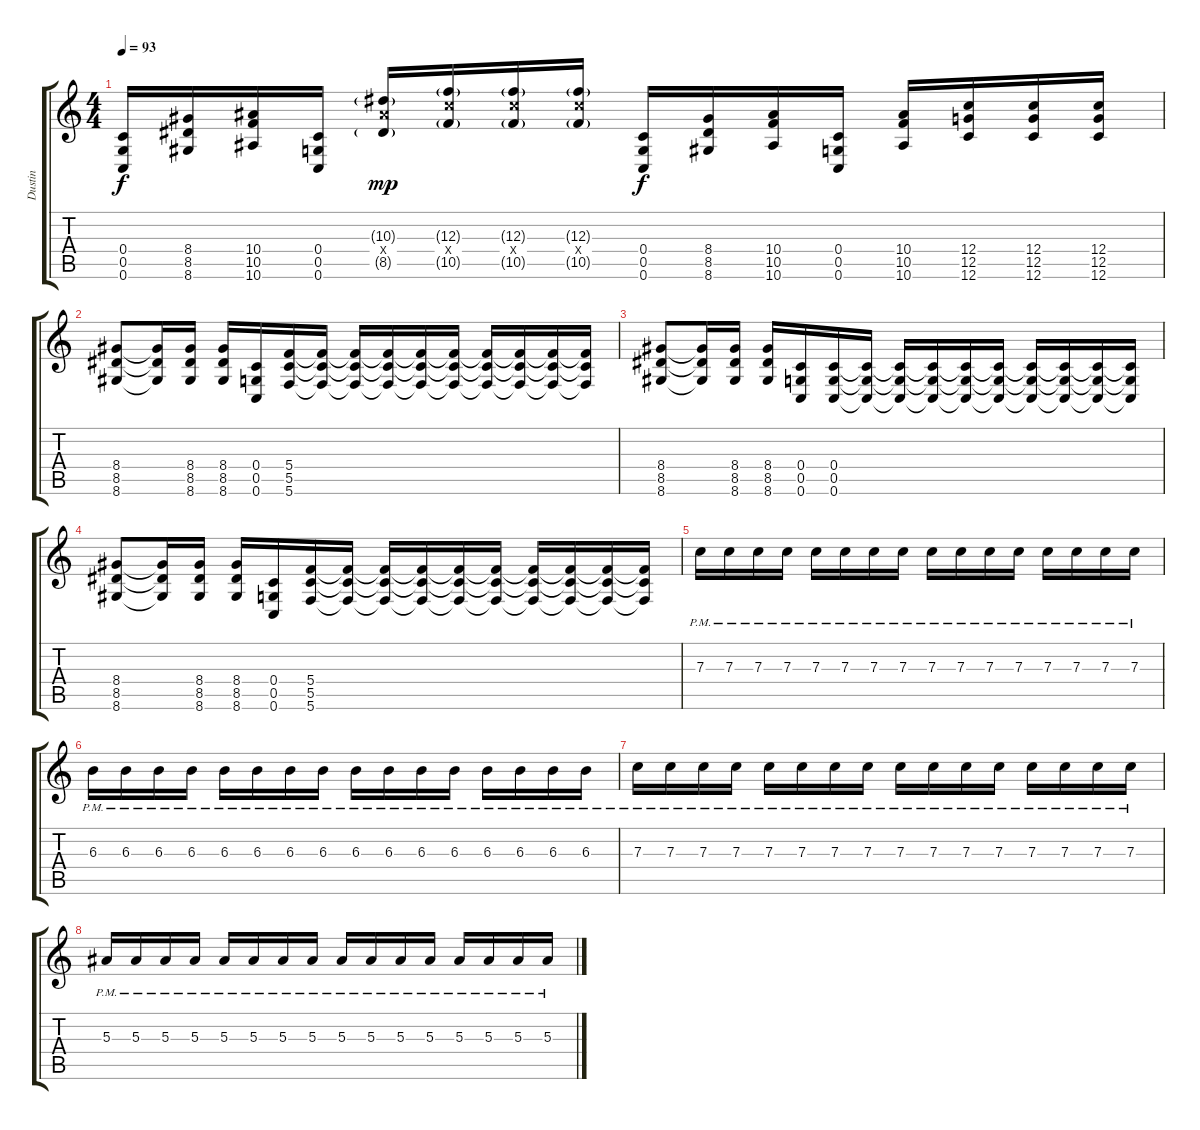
\track ("Dustin" "Dustin") {instrument distortionguitar}
\staff {score tabs}
\tuning (D4 A3 F3 C3 G2 C2) {hide}
\ts (4 4)
\tempo 93
\clef g2
\ks c
(0.4 0.5 0.6).16{dy f} (8.4 8.5 8.6).16 (10.4 10.5 10.6).16 (0.4 0.5 0.6).16 (10.3{g} 10.4{x} 8.5{g}).16{dy mp} (12.3{g} 12.4{x} 10.5{g}).16 (12.3{g} 12.4{x} 10.5{g}).16 (12.3{g} 12.4{x} 10.5{g}).16 (0.4 0.5 0.6).16{dy f} (8.4 8.5 8.6).16 (10.4 10.5 10.6).16 (0.4 0.5 0.6).16 (10.4 10.5 10.6).16 (12.4 12.5 12.6).16 (12.4 12.5 12.6).16 (12.4 12.5 12.6).16 |
(8.4 8.5 8.6).8 (8.4{t} 8.5{t} 8.6{t}).16 (8.4 8.5 8.6).16 (8.4 8.5 8.6).16 (0.4 0.5 0.6).16 (5.4 5.5 5.6).16 (5.4{t} 5.5{t} 5.6{t}).16 (5.4{t} 5.5{t} 5.6{t}).16 (5.4{t} 5.5{t} 5.6{t}).16 (5.4{t} 5.5{t} 5.6{t}).16 (5.4{t} 5.5{t} 5.6{t}).16 (5.4{t} 5.5{t} 5.6{t}).16 (5.4{t} 5.5{t} 5.6{t}).16 (5.4{t} 5.5{t} 5.6{t}).16 (5.4{t} 5.5{t} 5.6{t}).16 |
(8.4 8.5 8.6).8 (8.4{t} 8.5{t} 8.6{t}).16 (8.4 8.5 8.6).16 (8.4 8.5 8.6).16 (0.4 0.5 0.6).16 (0.4 0.5 0.6).16 (0.4{t} 0.5{t} 0.6{t}).16 (0.4{t} 0.5{t} 0.6{t}).16 (0.4{t} 0.5{t} 0.6{t}).16 (0.4{t} 0.5{t} 0.6{t}).16 (0.4{t} 0.5{t} 0.6{t}).16 (0.4{t} 0.5{t} 0.6{t}).16 (0.4{t} 0.5{t} 0.6{t}).16 (0.4{t} 0.5{t} 0.6{t}).16 (0.4{t} 0.5{t} 0.6{t}).16 |
(8.4 8.5 8.6).8 (8.4{t} 8.5{t} 8.6{t}).16 (8.4 8.5 8.6).16 (8.4 8.5 8.6).16 (0.4 0.5 0.6).16 (5.4 5.5 5.6).16 (5.4{t} 5.5{t} 5.6{t}).16 (5.4{t} 5.5{t} 5.6{t}).16 (5.4{t} 5.5{t} 5.6{t}).16 (5.4{t} 5.5{t} 5.6{t}).16 (5.4{t} 5.5{t} 5.6{t}).16 (5.4{t} 5.5{t} 5.6{t}).16 (5.4{t} 5.5{t} 5.6{t}).16 (5.4{t} 5.5{t} 5.6{t}).16 (5.4{t} 5.5{t} 5.6{t}).16 |
7.3{pm}.16 7.3{pm}.16 7.3{pm}.16 7.3{pm}.16 7.3{pm}.16 7.3{pm}.16 7.3{pm}.16 7.3{pm}.16 7.3{pm}.16 7.3{pm}.16 7.3{pm}.16 7.3{pm}.16 7.3{pm}.16 7.3{pm}.16 7.3{pm}.16 7.3{pm}.16 |
6.3{pm}.16 6.3{pm}.16 6.3{pm}.16 6.3{pm}.16 6.3{pm}.16 6.3{pm}.16 6.3{pm}.16 6.3{pm}.16 6.3{pm}.16 6.3{pm}.16 6.3{pm}.16 6.3{pm}.16 6.3{pm}.16 6.3{pm}.16 6.3{pm}.16 6.3{pm}.16 |
7.3{pm}.16 7.3{pm}.16 7.3{pm}.16 7.3{pm}.16 7.3{pm}.16 7.3{pm}.16 7.3{pm}.16 7.3{pm}.16 7.3{pm}.16 7.3{pm}.16 7.3{pm}.16 7.3{pm}.16 7.3{pm}.16 7.3{pm}.16 7.3{pm}.16 7.3{pm}.16 |
5.3{pm}.16 5.3{pm}.16 5.3{pm}.16 5.3{pm}.16 5.3{pm}.16 5.3{pm}.16 5.3{pm}.16 5.3{pm}.16 5.3{pm}.16 5.3{pm}.16 5.3{pm}.16 5.3{pm}.16 5.3{pm}.16 5.3{pm}.16 5.3{pm}.16 5.3{pm}.16
